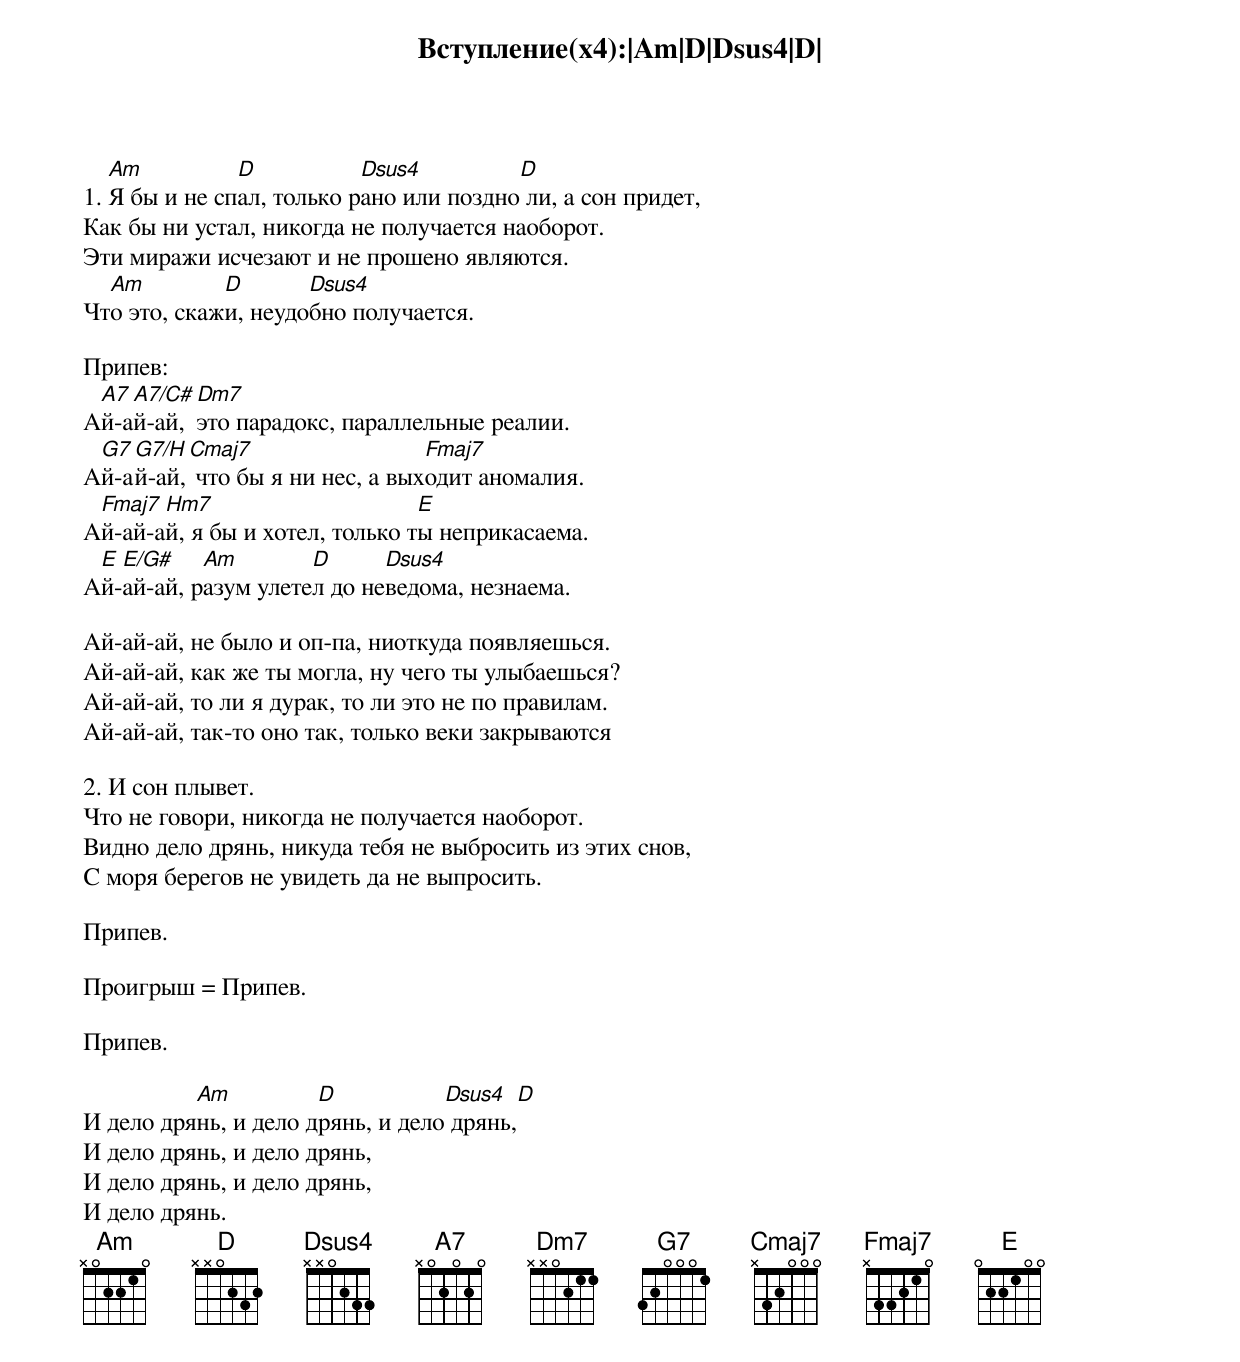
Вступление(x4):|Am|D|Dsus4|D|

   Am          D           Dsus4         D
1. Я бы и не спал, только рано или поздно ли, а сон придет,
Как бы ни устал, никогда не получается наоборот.
Эти миражи исчезают и не прошено являются.
  Am         D       Dsus4
Что это, скажи, неудобно получается.

Припев:
 A7 A7/C# Dm7
Ай-ай-ай, это парадокс, параллельные реалии.
 G7 G7/H Cmaj7                  Fmaj7
Ай-ай-ай, что бы я ни нес, а выходит аномалия.
 Fmaj7 Hm7                      E
Ай-ай-ай, я бы и хотел, только ты неприкасаема.
 E E/G#    Am        D      Dsus4
Ай-ай-ай, разум улетел до неведома, незнаема.

Ай-ай-ай, не было и оп-па, ниоткуда появляешься.
Ай-ай-ай, как же ты могла, ну чего ты улыбаешься?
Ай-ай-ай, то ли я дурак, то ли это не по правилам.
Ай-ай-ай, так-то оно так, только веки закрываются

2. И сон плывет.
Что не говори, никогда не получается наоборот.
Видно дело дрянь, никуда тебя не выбросить из этих снов,
С моря берегов не увидеть да не выпросить.

Припев.

Проигрыш = Припев.

Припев.

          Am          D           Dsus4         D
И дело дрянь, и дело дрянь, и дело дрянь,
И дело дрянь, и дело дрянь,
И дело дрянь, и дело дрянь,
И дело дрянь.
